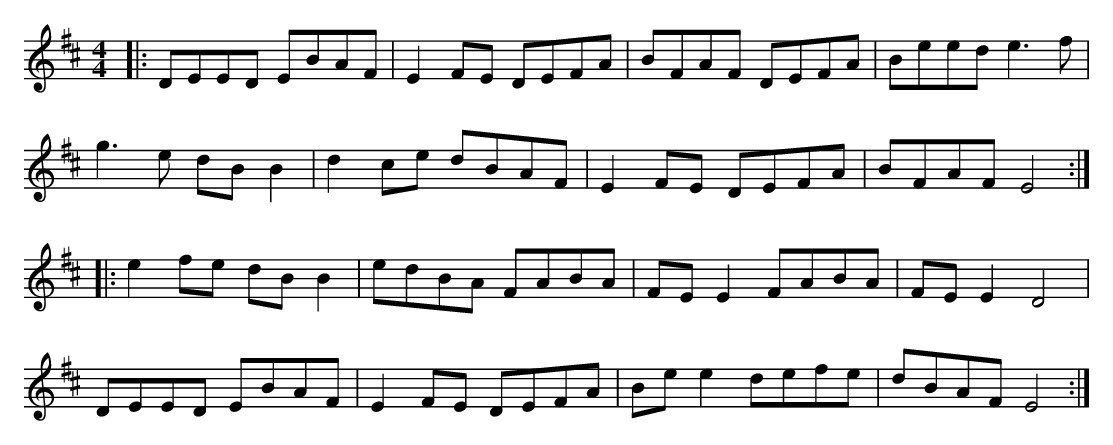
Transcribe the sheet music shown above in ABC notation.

X:1
M:4/4
K:Edor
|:DEED EBAF|E2 FE DEFA|BFAF DEFA|Beed e3f|
g3e dB B2|d2 ce dBAF|E2 FE DEFA|BFAF E4:|
|:e2 fe dB B2|edBA FABA|FE E2 FABA|FE E2 D4|
DEED EBAF|E2 FE DEFA|Be e2 defe|dBAF E4:|
